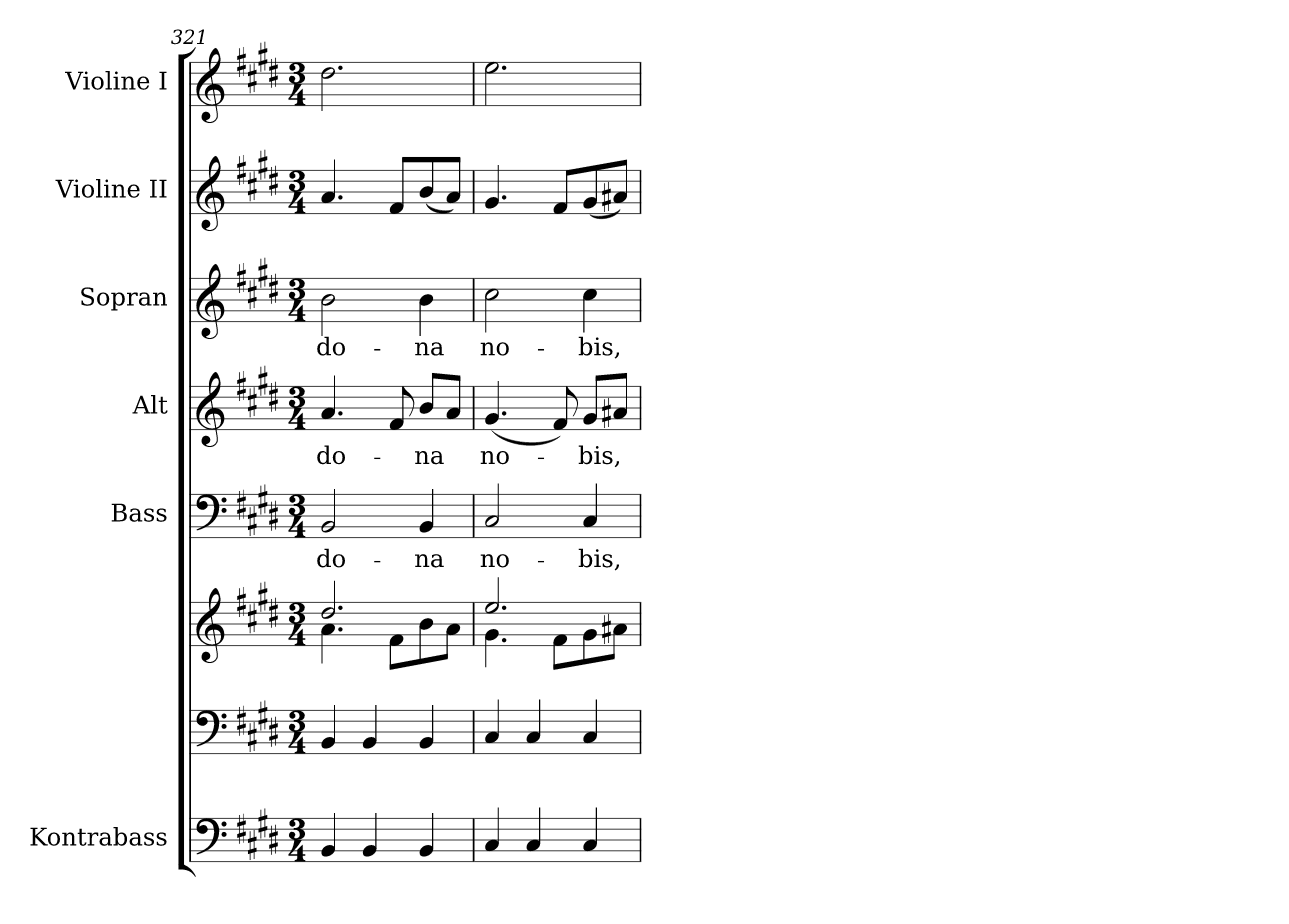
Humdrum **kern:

**kern	**kern	**kern	**kern	**text	**kern	**text	**kern	**text	**kern	**kern
*part7	*part6	*part6	*part5	*part5	*part4	*part4	*part3	*part3	*part2	*part1
*staff8	*staff7	*staff6	*staff5	*staff5	*staff4	*staff4	*staff3	*staff3	*staff2	*staff1
*I"Kontrabass	*	*	*I"Bass	*	*I"Alt	*	*I"Sopran	*	*I"Violine II	*I"Violine I
*I'Kb.	*	*	*I'B.	*	*I'A.	*	*I'S.	*	*I'Vl. II	*I'Vl. I
*clefF4	*clefF4	*clefG2	*clefF4	*	*clefG2	*	*clefG2	*	*clefG2	*clefG2
*ITrd7c12	*	*	*	*	*	*	*	*	*	*
*k[f#c#g#d#]	*k[f#c#g#d#]	*k[f#c#g#d#]	*k[f#c#g#d#]	*	*k[f#c#g#d#]	*	*k[f#c#g#d#]	*	*k[f#c#g#d#]	*k[f#c#g#d#]
*E:	*E:	*E:	*E:	*	*E:	*	*E:	*	*E:	*E:
*M3/4	*M3/4	*M3/4	*M3/4	*	*M3/4	*	*M3/4	*	*M3/4	*M3/4
=321	=321	=321	=321	=321	=321	=321	=321	=321	=321	=321
*	*	*^	*	*	*	*	*	*	*	*
!	!	!	!	!	!LO:LY:b	!	!LO:LY:b	!	!LO:LY:b	!	!
4BBB/	4BB/	2.dd#/	4.a\	2BB/	do-	4.a/	do-	2b\	do-	4.a/	2.dd#\
4BBB/	4BB/	.	.	.	.	.	.	.	.	.	.
.	.	.	8f#\L	.	.	8f#/	.	.	.	8f#/L	.
!	!	!	!	!	!LO:LY:b	!	!LO:LY:b	!	!LO:LY:b	!	!
4BBB/	4BB/	.	8b\	4BB/	-na	8b/L	-na	4b\	-na	(<8b/	.
.	.	.	8a\J	.	.	8a/J	.	.	.	8a/J)	.
=322	=322	=322	=322	=322	=322	=322	=322	=322	=322	=322	=322
!	!	!	!	!	!LO:LY:b	!	!LO:LY:b	!	!LO:LY:b	!	!
4CC#/	4C#/	2.ee/	4.g#\	2C#/	no-	(<4.g#/	no-	2cc#\	no-	4.g#/	2.ee\
4CC#/	4C#/	.	.	.	.	.	.	.	.	.	.
.	.	.	8f#\L	.	.	8f#/)	.	.	.	8f#/L	.
!	!	!	!	!	!LO:LY:b	!	!LO:LY:b	!	!LO:LY:b	!	!
4CC#/	4C#/	.	8g#\	4C#/	-bis,	8g#/L	-bis,	4cc#\	-bis,	(<8g#/	.
.	.	.	8a#X\J	.	.	8a#X/J	.	.	.	8a#X/J)	.
*	*	*v	*v	*	*	*	*	*	*	*	*
=	=	=	=	=	=	=	=	=	=	=
*-	*-	*-	*-	*-	*-	*-	*-	*-	*-	*-
